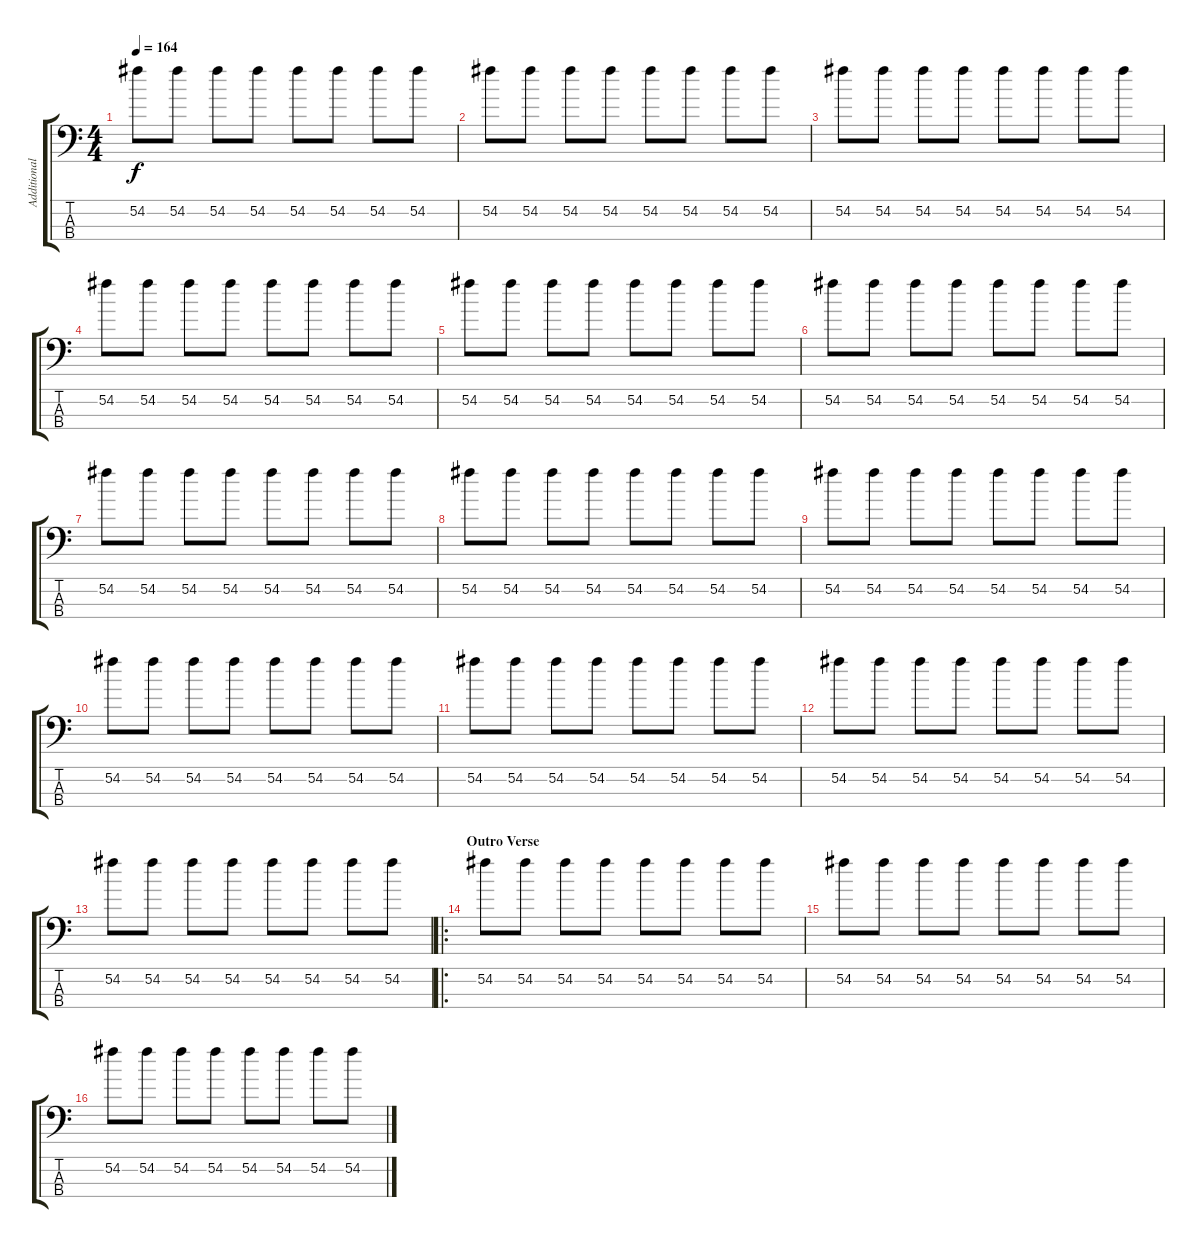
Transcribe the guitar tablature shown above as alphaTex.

\track ("Additional Percussion" "Additional") {instrument acousticgrandpiano}
\staff {score tabs}
\tuning (C-1 C-1 C-1 C-1) {hide}
\ts (4 4)
\tempo 164
\clef f4
\ks c
54.2.8{dy f} 54.2.8 54.2.8 54.2.8 54.2.8 54.2.8 54.2.8 54.2.8 |
54.2.8 54.2.8 54.2.8 54.2.8 54.2.8 54.2.8 54.2.8 54.2.8 |
54.2.8 54.2.8 54.2.8 54.2.8 54.2.8 54.2.8 54.2.8 54.2.8 |
54.2.8 54.2.8 54.2.8 54.2.8 54.2.8 54.2.8 54.2.8 54.2.8 |
54.2.8 54.2.8 54.2.8 54.2.8 54.2.8 54.2.8 54.2.8 54.2.8 |
54.2.8 54.2.8 54.2.8 54.2.8 54.2.8 54.2.8 54.2.8 54.2.8 |
54.2.8 54.2.8 54.2.8 54.2.8 54.2.8 54.2.8 54.2.8 54.2.8 |
54.2.8 54.2.8 54.2.8 54.2.8 54.2.8 54.2.8 54.2.8 54.2.8 |
54.2.8 54.2.8 54.2.8 54.2.8 54.2.8 54.2.8 54.2.8 54.2.8 |
54.2.8 54.2.8 54.2.8 54.2.8 54.2.8 54.2.8 54.2.8 54.2.8 |
54.2.8 54.2.8 54.2.8 54.2.8 54.2.8 54.2.8 54.2.8 54.2.8 |
54.2.8 54.2.8 54.2.8 54.2.8 54.2.8 54.2.8 54.2.8 54.2.8 |
54.2.8 54.2.8 54.2.8 54.2.8 54.2.8 54.2.8 54.2.8 54.2.8 |
\ro
\section ("" "Outro Verse")
54.2.8 54.2.8 54.2.8 54.2.8 54.2.8 54.2.8 54.2.8 54.2.8 |
54.2.8 54.2.8 54.2.8 54.2.8 54.2.8 54.2.8 54.2.8 54.2.8 |
54.2.8 54.2.8 54.2.8 54.2.8 54.2.8 54.2.8 54.2.8 54.2.8
